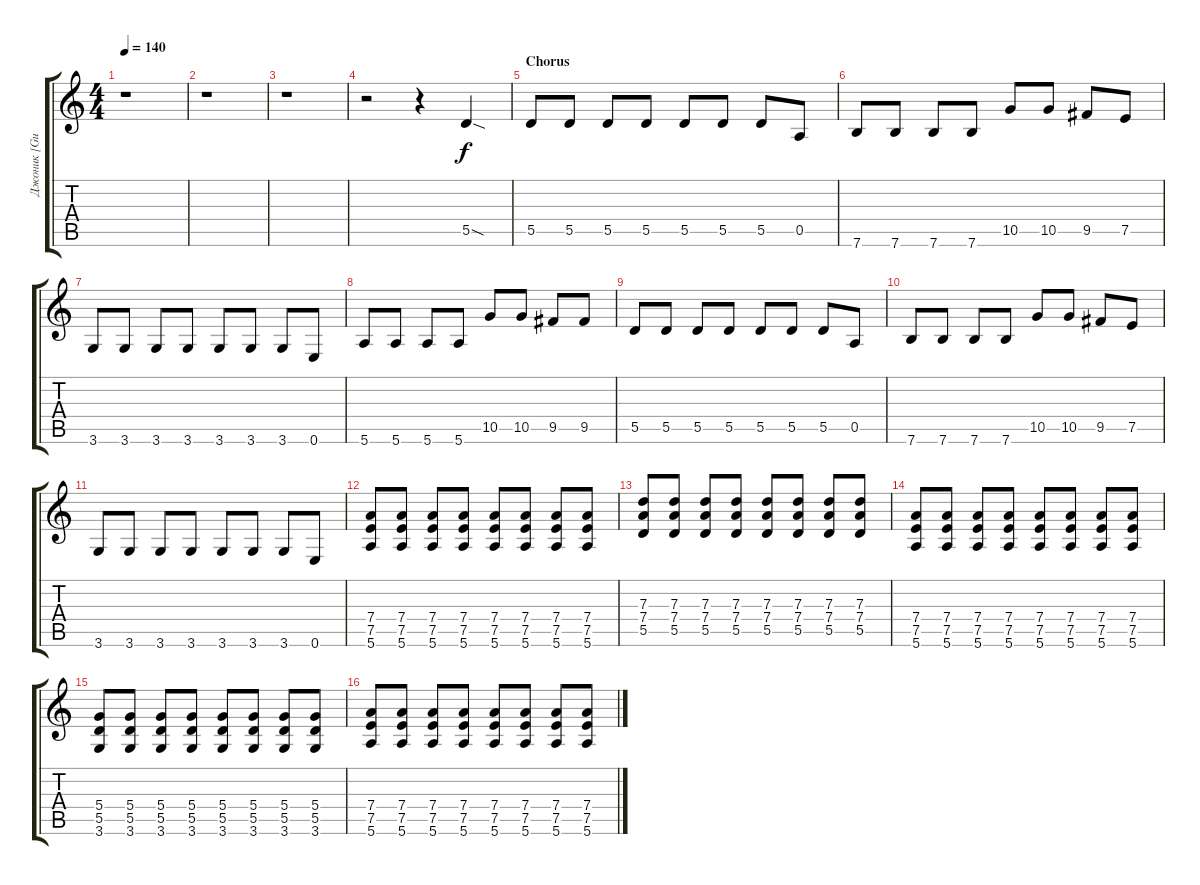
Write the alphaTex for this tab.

\track ("Джоник [Guitar]" "Джоник [Gu") {instrument distortionguitar}
\staff {score tabs}
\tuning (E4 B3 G3 D3 A2 E2) {hide}
\ts (4 4)
\tempo 140
\clef g2
\ks c
r.1{dy f} |
r.1 |
r.1 |
r.2{volume 14 balance 4} r.4 5.5{sod}.4 |
\section ("" "Chorus")
5.5.8 5.5.8 5.5.8 5.5.8 5.5.8 5.5.8 5.5.8 0.5.8 |
7.6.8 7.6.8 7.6.8 7.6.8 10.5.8 10.5.8 9.5.8 7.5.8 |
3.6.8 3.6.8 3.6.8 3.6.8 3.6.8 3.6.8 3.6.8 0.6.8 |
5.6.8 5.6.8 5.6.8 5.6.8 10.5.8 10.5.8 9.5.8 9.5.8 |
5.5.8 5.5.8 5.5.8 5.5.8 5.5.8 5.5.8 5.5.8 0.5.8 |
7.6.8 7.6.8 7.6.8 7.6.8 10.5.8 10.5.8 9.5.8 7.5.8 |
3.6.8 3.6.8 3.6.8 3.6.8 3.6.8 3.6.8 3.6.8 0.6.8 |
(7.4 7.5 5.6).8 (7.4 7.5 5.6).8 (7.4 7.5 5.6).8 (7.4 7.5 5.6).8 (7.4 7.5 5.6).8 (7.4 7.5 5.6).8 (7.4 7.5 5.6).8 (7.4 7.5 5.6).8 |
(7.3 7.4 5.5).8 (7.3 7.4 5.5).8 (7.3 7.4 5.5).8 (7.3 7.4 5.5).8 (7.3 7.4 5.5).8 (7.3 7.4 5.5).8 (7.3 7.4 5.5).8 (7.3 7.4 5.5).8 |
(7.4 7.5 5.6).8 (7.4 7.5 5.6).8 (7.4 7.5 5.6).8 (7.4 7.5 5.6).8 (7.4 7.5 5.6).8 (7.4 7.5 5.6).8 (7.4 7.5 5.6).8 (7.4 7.5 5.6).8 |
(5.4 5.5 3.6).8 (5.4 5.5 3.6).8 (5.4 5.5 3.6).8 (5.4 5.5 3.6).8 (5.4 5.5 3.6).8 (5.4 5.5 3.6).8 (5.4 5.5 3.6).8 (5.4 5.5 3.6).8 |
(7.4 7.5 5.6).8 (7.4 7.5 5.6).8 (7.4 7.5 5.6).8 (7.4 7.5 5.6).8 (7.4 7.5 5.6).8 (7.4 7.5 5.6).8 (7.4 7.5 5.6).8 (7.4 7.5 5.6).8
